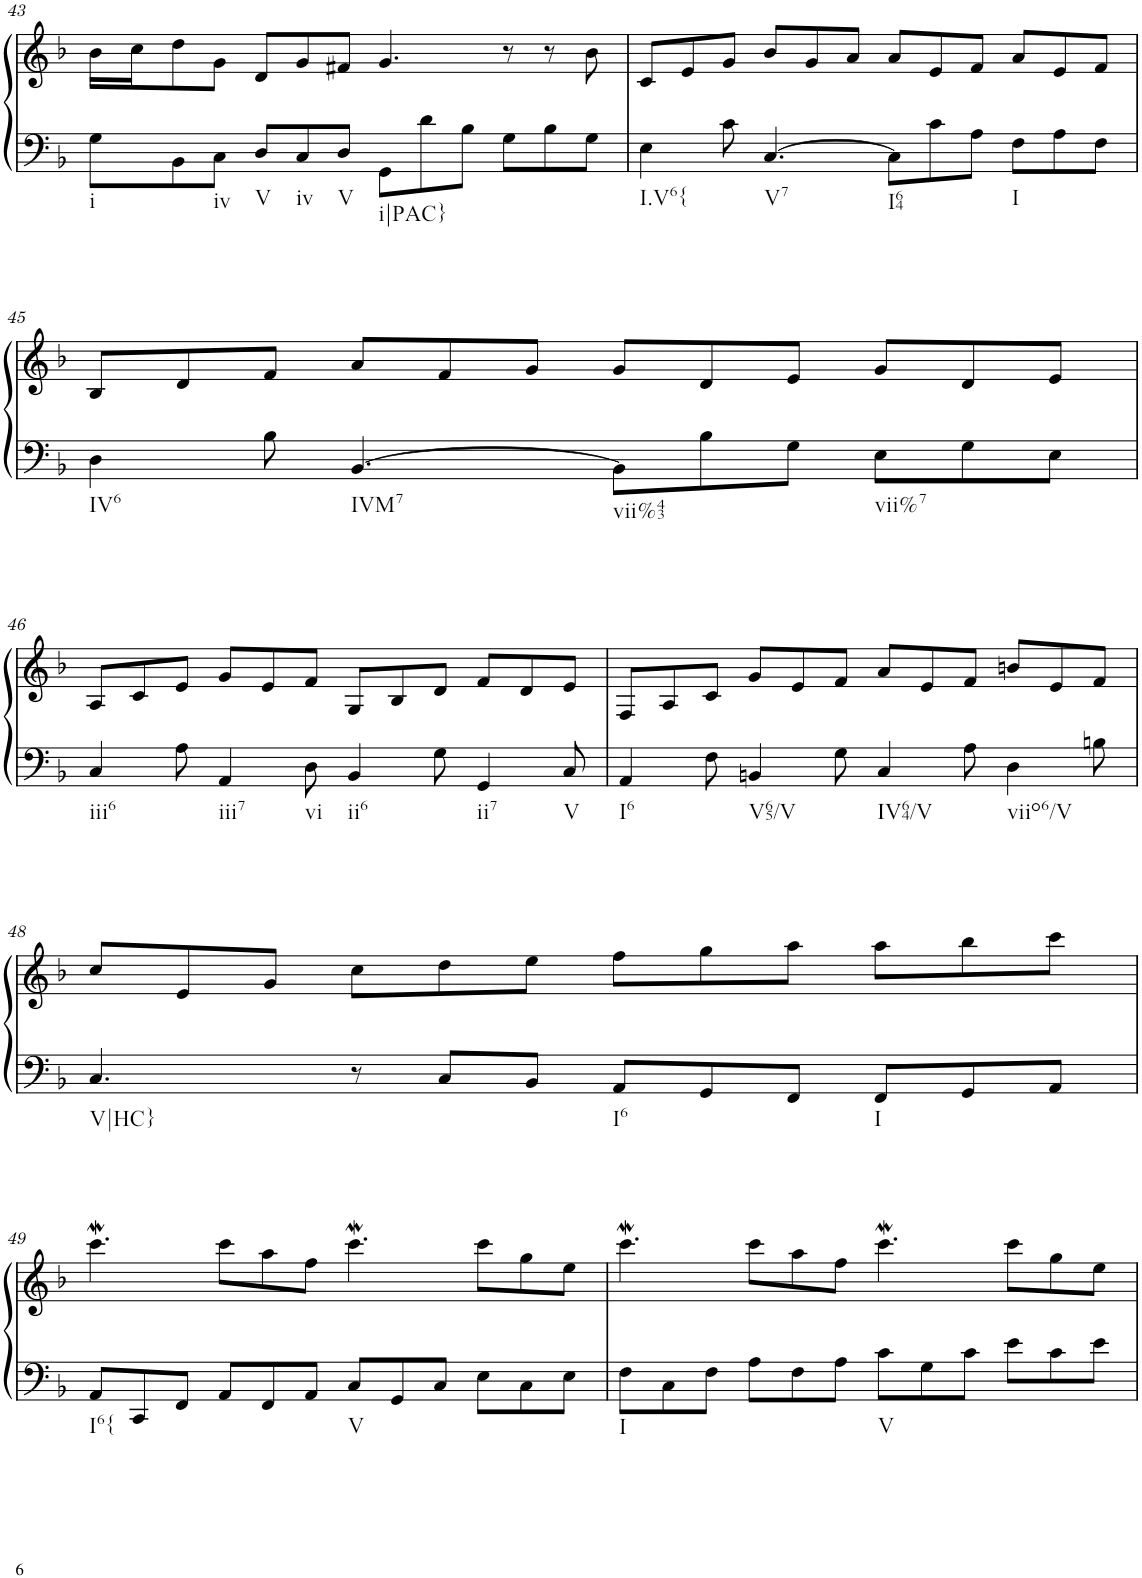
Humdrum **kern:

**kern	**kern
*part1	*part1
*staff2	*staff1
*I"Klavier linke Hand	*
!!LO:PB:g=z
*clefF4	*clefG2
*k[b-]	*k[b-]
*M12/8	*M12/8
=43	=43
!LO:TX:b:t=i	!
8G\L	16b-\LL
.	16cc\J
8BB-\	8dd\
!LO:TX:b:t=iv	!
8C\J	8g\J
!LO:TX:b:t=V	!
8D/L	8d/L
!LO:TX:b:t=iv	!
8C/	8g/
!LO:TX:b:t=V	!
8D/J	8f#X/J
!LO:TX:b:t=i|PAC}	!
8GG\L	4.g/
8d\	.
8B-\J	.
8G\L	8r
8B-\	8r
8G\J	8b-\
=44	=44
!LO:TX:b:t=I.V6{	!
4E\	8c/L
.	8e/
8c\	8g/J
!LO:TX:b:t=V7	!
[4.C/	8b-/L
.	8g/
.	8a/J
!LO:TX:b:t=I64	!
8C\L]	8a/L
8c\	8e/
8A\J	8f/J
!LO:TX:b:t=I	!
8F\L	8a/L
8A\	8e/
8F\J	8f/J
!!LO:LB:g=z
=45	=45
!LO:TX:b:t=IV6	!
4D\	8B-/L
.	8d/
8B-\	8f/J
!LO:TX:b:t=IVM7	!
[4.BB-/	8a/L
.	8f/
.	8g/J
!LO:TX:b:t=vii%43	!
8BB-\L]	8g/L
8B-\	8d/
8G\J	8e/J
!LO:TX:b:t=vii%7	!
8E\L	8g/L
8G\	8d/
8E\J	8e/J
!!LO:LB:g=z
=46	=46
!LO:TX:b:t=iii6	!
4C/	8A/L
.	8c/
8A\	8e/J
!LO:TX:b:t=iii7	!
4AA/	8g/L
.	8e/
!LO:TX:b:t=vi	!
8D\	8f/J
!LO:TX:b:t=ii6	!
4BB-/	8G/L
.	8B-/
8G\	8d/J
!LO:TX:b:t=ii7	!
4GG/	8f/L
.	8d/
!LO:TX:b:t=V	!
8C/	8e/J
=47	=47
!LO:TX:b:t=I6	!
4AA/	8F/L
.	8A/
8F\	8c/J
!LO:TX:b:t=V65/V	!
4BBn/	8g/L
.	8e/
8G\	8f/J
!LO:TX:b:t=IV64/V	!
4C/	8a/L
.	8e/
8A\	8f/J
!LO:TX:b:t=viio6/V	!
4D\	8bn/L
.	8e/
8Bn\	8f/J
!!LO:LB:g=z
=48	=48
!LO:TX:b:t=V|HC}	!
4.C/	8cc/L
.	8e/
.	8g/J
8r	8cc\L
8C/L	8dd\
8BB-/J	8ee\J
!LO:TX:b:t=I6	!
8AA/L	8ff\L
8GG/	8gg\
8FF/J	8aa\J
!LO:TX:b:t=I	!
8FF/L	8aa\L
8GG/	8bb-\
8AA/J	8ccc\J
!!LO:LB:g=z
=49	=49
!LO:TX:b:t=I6{	!
8AA/L	4.cccW\
8CC/	.
8FF/J	.
8AA/L	8ccc\L
8FF/	8aa\
8AA/J	8ff\J
!LO:TX:b:t=V	!
8C/L	4.cccW\
8GG/	.
8C/J	.
8E\L	8ccc\L
8C\	8gg\
8E\J	8ee\J
=50	=50
!LO:TX:b:t=I	!
8F\L	4.cccW\
8C\	.
8F\J	.
8A\L	8ccc\L
8F\	8aa\
8A\J	8ff\J
!LO:TX:b:t=V	!
8c\L	4.cccW\
8G\	.
8c\J	.
8e\L	8ccc\L
8c\	8gg\
8e\J	8ee\J
=	=
*-	*-
